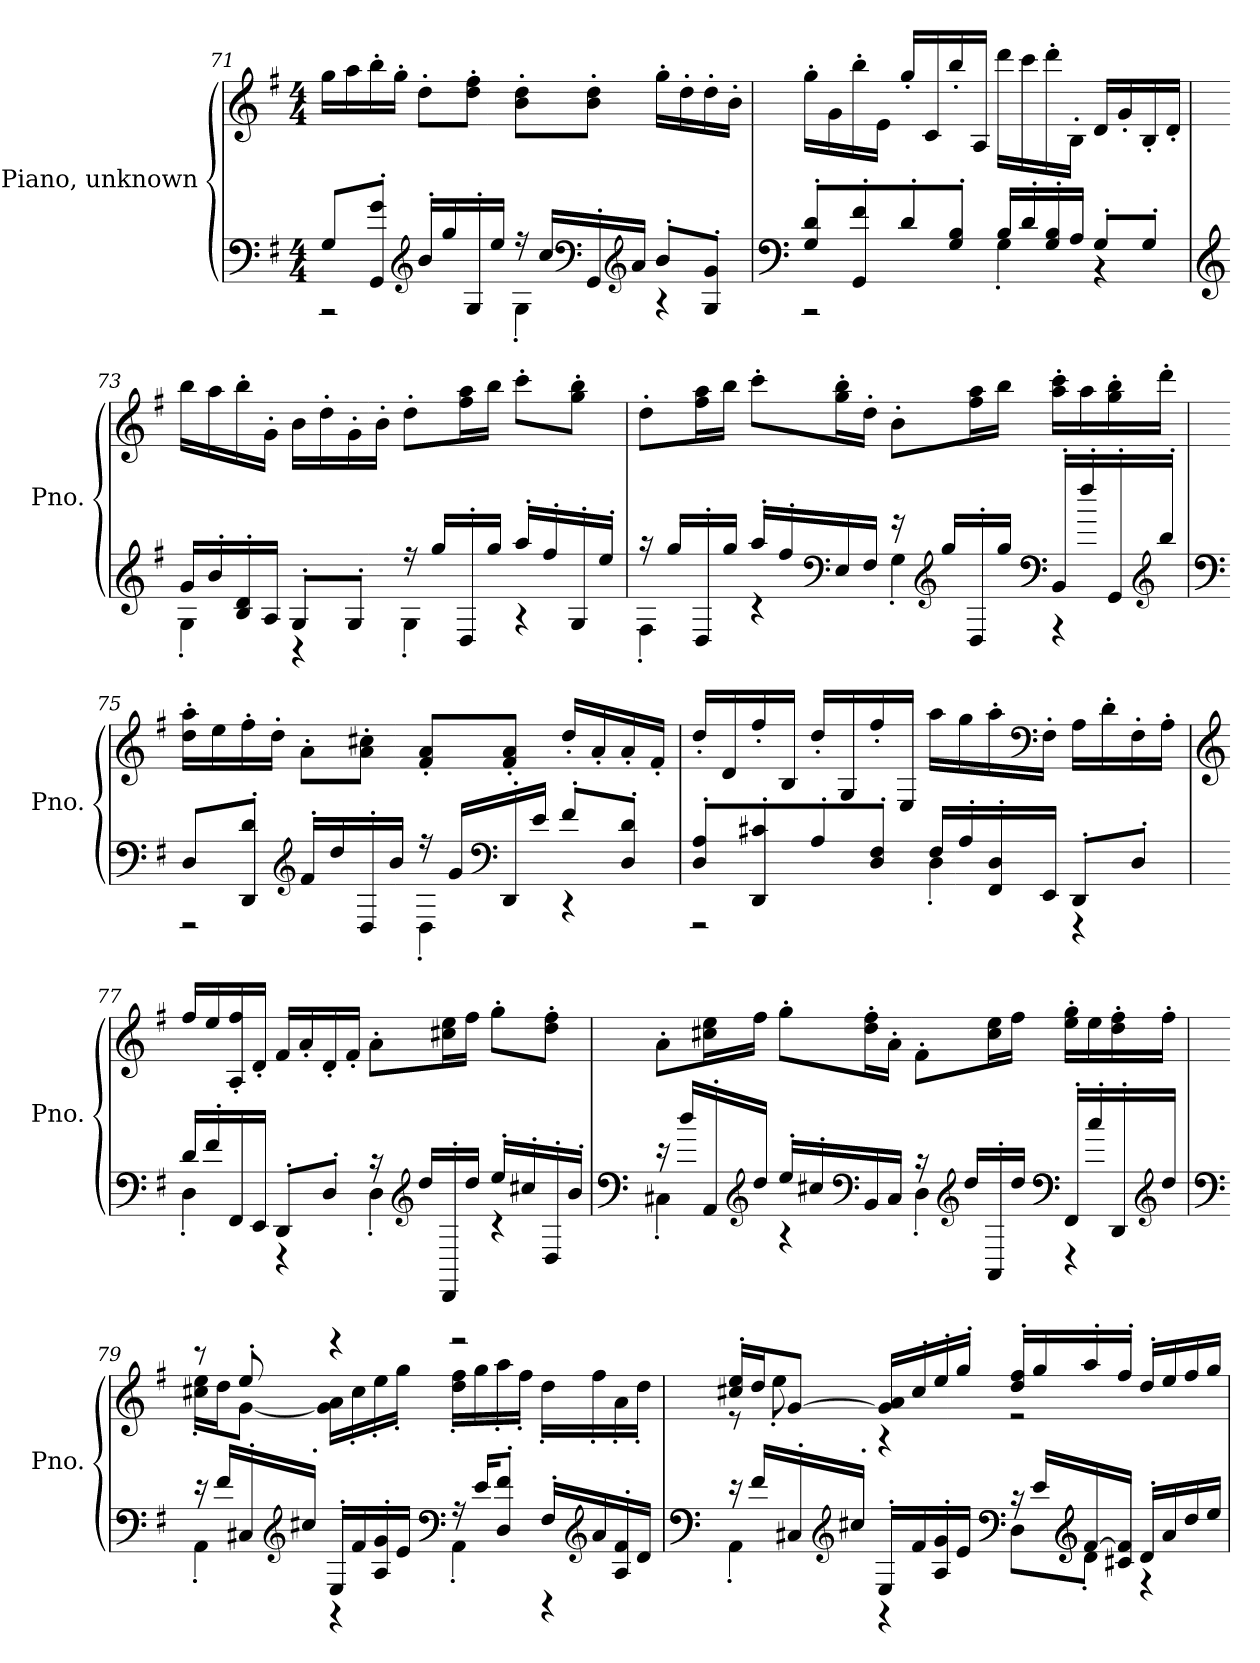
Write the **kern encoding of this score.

**kern	**kern
*part1	*part1
*staff2	*staff1
*I"Piano, unknown	*
*I'Pno.	*
!!LO:LB:g=z
*clefF4	*clefG2
*k[f#]	*k[f#]
*M4/4	*M4/4
=71	=71
*^	*
8G/L	2r	16gg\LL
.	.	16aa\
8GG/' 8g/'J	.	16bb'\
.	.	16gg'\JJ
*clefG2	*	*
16b'/LL	.	8dd'\L
16gg/	.	.
16G'/	.	8dd\' 8ff#\'J
16ee/JJ	.	.
16r	4G'\	8b\' 8dd\'L
16cc/LL	.	.
*clefF4	*	*
16GG'/	.	8b\' 8dd\'J
*clefG2	*	*
16a/JJ	.	.
8b'/L	4r	16gg'\LL
.	.	16dd'\
8G/' 8g/'J	.	16dd'\
.	.	16b'\JJ
=72	=72	=72
*clefF4	*	*
8G/' 8d/'L	2r	16gg'\LL
.	.	16g\
8GG/' 8f#/'	.	16bb'\
.	.	16e\JJ
8d'/	.	16gg'/LL
.	.	16c/
8G/' 8B/'J	.	16bb'/
.	.	16A/JJ
16B/LL	4G'\	16ddd\LL
16d'/	.	16ccc\
16G/' 16B/'	.	16ddd'\
16A/JJ	.	16B'\JJ
8G'/L	4r	16d/LL
.	.	16g'/
8G'/J	.	16B'/
.	.	16d'/JJ
!!LO:LB:g=z
=73	=73	=73
*clefG2	*	*
16g/LL	4G'\	16bb\LL
16b'/	.	16aa\
16B/' 16d/'	.	16bb'\
16A/JJ	.	16g'\JJ
8G'/L	4r	16b\LL
.	.	16dd'\
8G'/J	.	16g'\
.	.	16b'\JJ
16r	4G'\	8dd'\L
16gg/LL	.	.
16D'/	.	16ff#\ 16aa\L
16gg/JJ	.	16bb\JJ
16aa'/LL	4r	8ccc'\L
16ff#'/	.	.
16G'/	.	8gg\' 8bb\'J
16ee'/JJ	.	.
=74	=74	=74
16r	4F#'\	8dd'\L
16gg/LL	.	.
16D'/	.	16ff#\ 16aa\L
16gg/JJ	.	16bb\JJ
16aa'/LL	4r	8ccc'\L
16ff#'/	.	.
*clefF4	*	*
16E/	.	16gg\' 16bb\'L
16F#/JJ	.	16dd'\JJ
16r	4G'\	8b'\L
*clefG2	*	*
16gg/LL	.	.
16D'/	.	16ff#\ 16aa\L
16gg/JJ	.	16bb\JJ
*clefF4	*	*
16BB'/LL	4r	16aa\' 16ccc\'LL
16ff#'/	.	16aa\
16GG'/	.	16gg\' 16bb\'
*clefG2	*	*
16bb'/JJ	.	16ddd'\JJ
!!LO:LB:g=z
=75	=75	=75
*clefF4	*	*
8D/L	2r	16dd\' 16aa\'LL
.	.	16ee\
8DD/' 8d/'J	.	16ff#'\
.	.	16dd'\JJ
*clefG2	*	*
16f#'/LL	.	8a'\L
16dd/	.	.
16D'/	.	8a\' 8cc#X\'J
16b/JJ	.	.
16r	4D'\	8f#/' 8a/'L
16g/LL	.	.
*clefF4	*	*
16DD'/	.	8f#/' 8a/'J
16e/JJ	.	.
8f#'/L	4r	16dd'/LL
.	.	16a'/
8D/' 8d/'J	.	16a'/
.	.	16f#'/JJ
=76	=76	=76
8D/' 8A/'L	2r	16dd'/LL
.	.	16d/
8DD/' 8c#X/'	.	16ff#'/
.	.	16B/JJ
8A'/	.	16dd'/LL
.	.	16G/
8D/' 8F#/'J	.	16ff#'/
.	.	16E/JJ
16F#/LL	4D'\	16aa\LL
16A'/	.	16gg\
16FF#/' 16D/'	.	16aa'\
*	*	*clefF4
16EE/JJ	.	16F#'\JJ
8DD'/L	4r	16A\LL
.	.	16d'\
8D'/J	.	16F#'\
.	.	16A'\JJ
!!LO:LB:g=z
=77	=77	=77
*	*	*clefG2
16d/LL	4D'\	16ff#/LL
16f#'/	.	16ee/
16FF#/	.	16A/' 16ff#/'
16EE/JJ	.	16d'/JJ
8DD'/L	4r	16f#/LL
.	.	16a'/
8D'/J	.	16d'/
.	.	16f#'/JJ
16r	4D'\	8a'\L
*clefG2	*	*
16dd/LL	.	.
16DD'/	.	16cc#X\ 16ee\L
16dd/JJ	.	16ff#\JJ
16ee'/LL	4r	8gg'\L
16cc#X'/	.	.
16D'/	.	8dd\' 8ff#\'J
16b'/JJ	.	.
!!LO:PB:g=z
=78	=78	=78
*clefF4	*	*
16r	4C#X'\	8a'\L
16dd/LL	.	.
16AA'/	.	16cc#X\ 16ee\L
*clefG2	*	*
16dd/JJ	.	16ff#\JJ
16ee'/LL	4r	8gg'\L
16cc#X'/	.	.
*clefF4	*	*
16BB/	.	16dd\' 16ff#\'L
16C#/JJ	.	16a'\JJ
16r	4D'\	8f#'\L
*clefG2	*	*
16dd/LL	.	.
16AA'/	.	16cc#\ 16ee\L
16dd/JJ	.	16ff#\JJ
*clefF4	*	*
16FF#'/LL	4r	16ee\' 16gg\'LL
16cc#'/	.	16ee\
16DD'/	.	16dd\' 16ff#\'
*clefG2	*	*
16dd/JJ	.	16ff#'\JJ
!!LO:LB:g=z
=79	=79	=79
*clefF4	*	*
*	*	*^
16r	4AA'\	8r	16cc#X\' 16ee\'LL
16f#/LL	.	.	16dd\J
16C#X'/	.	8ee'/	[8g\J
*clefG2	*	*	*
16cc#X'/JJ	.	.	.
16E'/LL	4r	4r	16g\] 16a\LL
16f#/	.	.	16cc#'\
16A/' 16g/'	.	.	16ee'\
16e/JJ	.	.	16gg'\JJ
*clefF4	*	*	*
16r	4AA'\	2r	16dd\' 16ff#\'LL
16e/KL	.	.	16gg\
8D/' 8f#/'J	.	.	16aa'\
.	.	.	16ff#'\JJ
16F#'/LL	4r	.	16dd'\LL
*clefG2	*	*	*
16a/	.	.	16ff#'\
16A/' 16f#/'	.	.	16a'\
16d/JJ	.	.	16dd'\JJ
!!LO:LB:g=z	!!
=80	=80	=80	=80
*clefF4	*	*	*
16r	4AA'\	16cc#X/' 16ee/'LL	8r
16f#/LL	.	16dd/J	.
16C#X'/	.	[8g/J	8ee'\
*clefG2	*	*	*
16cc#X'/JJ	.	.	.
16E'/LL	4r	16g/] 16a/LL	4r
16f#/	.	16cc#'/	.
16A/' 16g/'	.	16ee'/	.
16e/JJ	.	16gg'/JJ	.
*clefF4	*	*	*
16r	8D\L	16dd/' 16ff#/'LL	2r
16e/LL	.	16gg/	.
*clefG2	*	*	*
[16f#/	8d'\J	16aa'/	.
16c#X/ 16f#/]JJ	.	16ff#'/JJ	.
16d'/LL	4r	16dd'/LL	.
16a/	.	16ee/	.
16dd/	.	16ff#/	.
16ee/JJ	.	16gg/JJ	.
*v	*v	*	*
*	*v	*v
=	=
*-	*-
